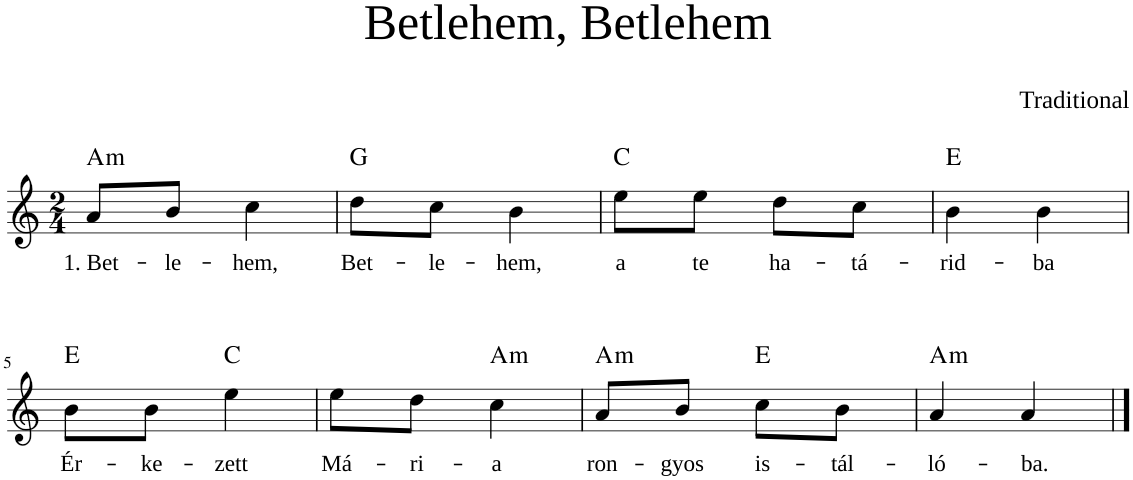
**kern	**text	**harte
*part1	*part1	*part1
*staff1	*staff1	*
*I"Choir	*	*
*I'Ch	*	*
*clefG2	*	*
*k[]	*	*
*M2/4	*	*
=1	=1	=1
!	!LO:LY:b	!LO:H:kt=m
8a/L	1. Bet-	A:min
!	!LO:LY:b	!
8b/J	-le-	.
!	!LO:LY:b	!
4cc\	-hem,	.
=2	=2	=2
!	!LO:LY:b	!
8dd\L	Bet-	G:maj
!	!LO:LY:b	!
8cc\J	-le-	.
!	!LO:LY:b	!
4b\	-hem,	.
=3	=3	=3
!	!LO:LY:b	!
8ee\L	a	C:maj
!	!LO:LY:b	!
8ee\J	te	.
!	!LO:LY:b	!
8dd\L	ha-	.
!	!LO:LY:b	!
8cc\J	-tá-	.
=4	=4	=4
!	!LO:LY:b	!
4b\	-rid-	E:maj
!	!LO:LY:b	!
4b\	-ba	.
!!LO:LB:g=z
=5	=5	=5
!	!LO:LY:b	!
8b\L	Ér-	E:maj
!	!LO:LY:b	!
8b\J	-ke-	.
!	!LO:LY:b	!
4ee\	-zett	C:maj
=6	=6	=6
!	!LO:LY:b	!
8ee\L	Má-	.
!	!LO:LY:b	!
8dd\J	-ri-	.
!	!LO:LY:b	!LO:H:kt=m
4cc\	-a	A:min
=7	=7	=7
!	!LO:LY:b	!LO:H:kt=m
8a/L	ron-	A:min
!	!LO:LY:b	!
8b/J	-gyos	.
!	!LO:LY:b	!
8cc\L	is-	E:maj
!	!LO:LY:b	!
8b\J	-tál-	.
=8	=8	=8
!	!LO:LY:b	!LO:H:kt=m
4a/	-ló-	A:min
!	!LO:LY:b	!
4a/	-ba.-	.
==	==	==
*-	*-	*-
